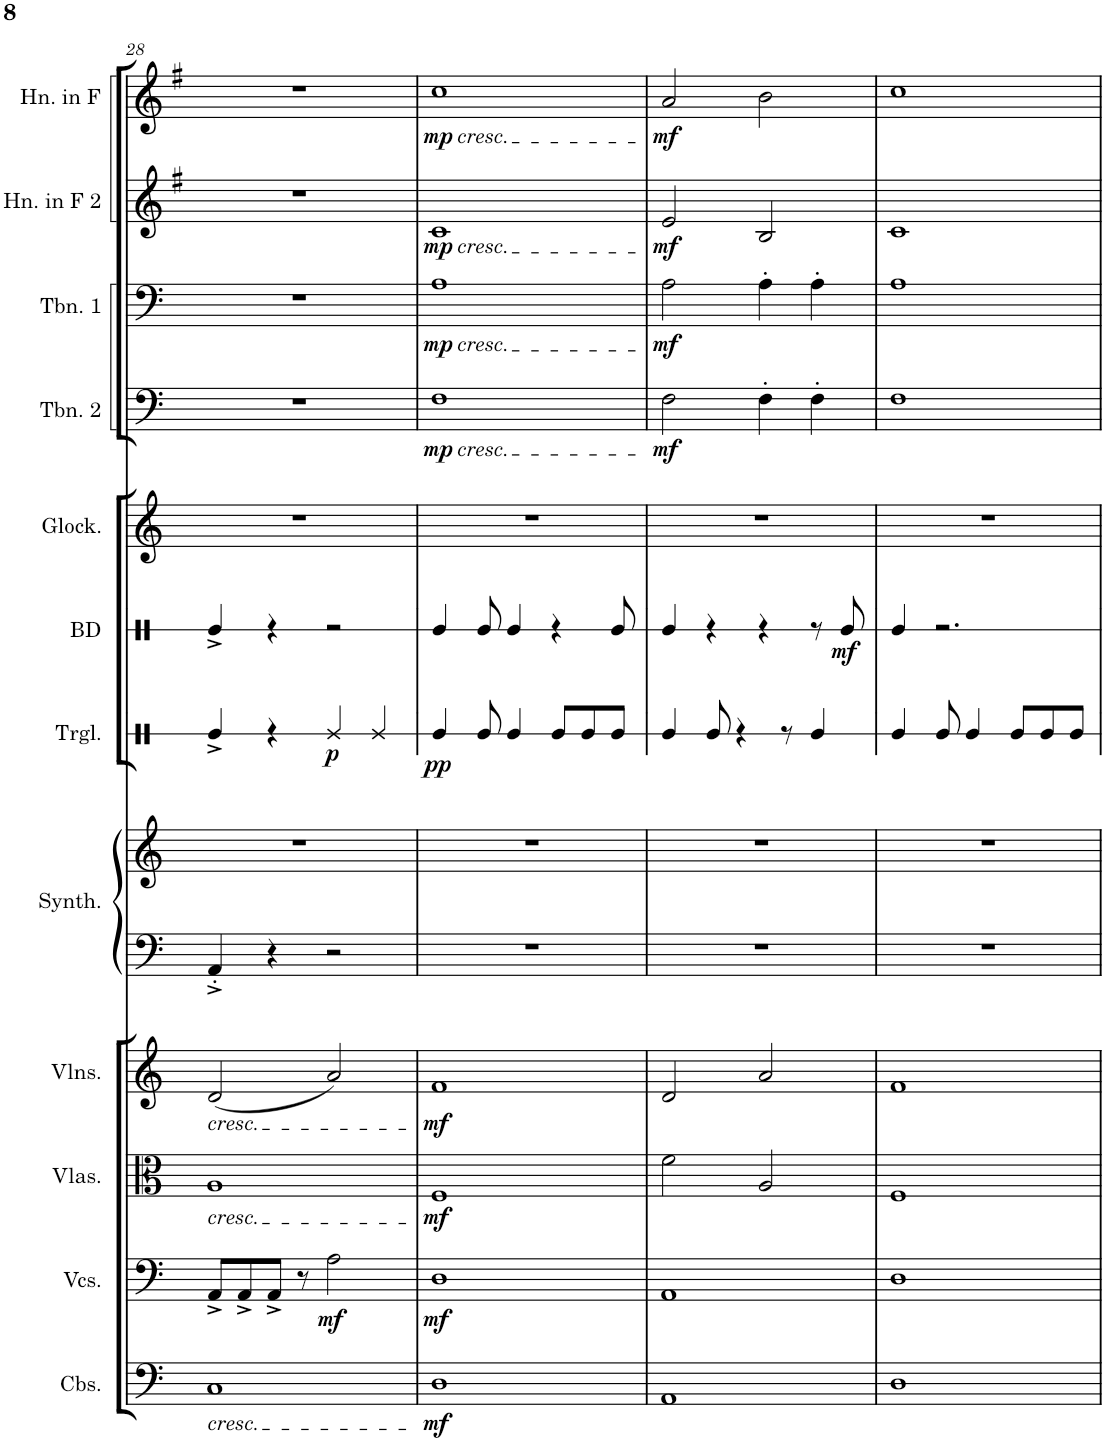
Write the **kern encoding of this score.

**kern	**dynam	**kern	**dynam	**kern	**dynam	**kern	**dynam	**kern	**kern	**kern	**dynam	**kern	**dynam	**kern	**kern	**dynam	**kern	**dynam	**kern	**dynam	**kern	**dynam
*part12	*part12	*part11	*part11	*part10	*part10	*part9	*part9	*part8	*part8	*part7	*part7	*part6	*part6	*part5	*part4	*part4	*part3	*part3	*part2	*part2	*part1	*part1
*staff13	*staff13	*staff12	*staff12	*staff11	*staff11	*staff10	*staff10	*staff9	*staff8	*staff7	*staff7	*staff6	*staff6	*staff5	*staff4	*staff4	*staff3	*staff3	*staff2	*staff2	*staff1	*staff1
*I"Contrabasses	*	*I"Violoncellos	*	*I"Violas	*	*I"Violins	*	*I"Warm Synthesizer	*	*I"Triangle	*	*I"Bass Drum	*	*I"Glockenspiel	*I"Trombone 2	*	*I"Trombone 1	*	*I"Horn in F 2	*	*I"Horn in F	*
*I'Cbs.	*	*I'Vcs.	*	*I'Vlas.	*	*I'Vlns.	*	*I'Synth.	*	*I'Trgl.	*	*I'BD	*	*I'Glock.	*I'Tbn. 2	*	*I'Tbn. 1	*	*I'Hn. in F 2	*	*I'Hn. in F	*
!!LO:PB:g=z
*clefF4	*	*clefF4	*	*clefC3	*	*clefG2	*	*clefF4	*clefG2	*clefX	*	*clefX	*	*clefG2	*clefF4	*	*clefF4	*	*clefG2	*	*clefG2	*
*Trd7c12	*	*	*	*	*	*	*	*	*	*	*	*	*	*Trd-14c-24	*	*	*	*	*Trd4c7	*	*Trd4c7	*
*k[]	*	*k[]	*	*k[]	*	*k[]	*	*k[]	*k[]	*k[]	*	*k[]	*	*k[]	*k[]	*	*k[]	*	*k[f#]	*	*k[f#]	*
*M4/4	*	*M4/4	*	*M4/4	*	*M4/4	*	*M4/4	*M4/4	*M4/4	*	*M4/4	*	*M4/4	*M4/4	*	*M4/4	*	*M4/4	*	*M4/4	*
=28	=28	=28	=28	=28	=28	=28	=28	=28	=28	=28	=28	=28	=28	=28	=28	=28	=28	=28	=28	=28	=28	=28
!	!	!	!	!	!	!LO:TX:b:i:t=cresc.	!	!	!	!	!	!	!	!	!	!	!	!	!	!	!	!
!	!	!	!	!	!	!LO:TX:b:i:t=cresc.	!	!	!	!	!	!	!	!	!	!	!	!	!	!	!	!
!	!	!	!	!	!	!LO:TX:b:i:t=cresc.	!	!	!	!	!	!	!	!	!	!	!	!	!	!	!	!
!	!	!	!	!LO:TX:b:i:t=cresc.	!	!	!	!	!	!	!	!	!	!	!	!	!	!	!	!	!	!
!	!	!	!	!LO:TX:b:i:t=cresc.	!	!	!	!	!	!	!	!	!	!	!	!	!	!	!	!	!	!
!	!	!	!	!LO:TX:b:i:t=cresc.	!	!	!	!	!	!	!	!	!	!	!	!	!	!	!	!	!	!
!LO:TX:b:i:t=cresc.	!	!	!	!	!	!	!	!	!	!	!	!	!	!	!	!	!	!	!	!	!	!
!LO:TX:b:i:t=cresc.	!	!	!	!	!	!	!	!	!	!	!	!	!	!	!	!	!	!	!	!	!	!
!LO:TX:b:i:t=cresc.	!	!	!	!	!	!	!	!	!	!	!	!	!	!	!	!	!	!	!	!	!	!
1C	.	8AA^/L	.	1A	.	(2d/	.	4AA'^/	1r	4Re^/	.	4Re^/	.	1r	1r	.	1r	.	1r	.	1r	.
.	.	8AA^/	.	.	.	.	.	.	.	.	.	.	.	.	.	.	.	.	.	.	.	.
.	.	8AA^/J	.	.	.	.	.	4r	.	4r	.	4r	.	.	.	.	.	.	.	.	.	.
.	.	8r	.	.	.	.	.	.	.	.	.	.	.	.	.	.	.	.	.	.	.	.
!	!	!	!LO:DY:b	!	!	!	!	!	!	!	!LO:DY:b	!	!	!	!	!	!	!	!	!	!	!
.	.	2A\	mf	.	.	2a/)	.	2r	.	4Re/	p	2r	.	.	.	.	.	.	.	.	.	.
.	.	.	.	.	.	.	.	.	.	4Re/	.	.	.	.	.	.	.	.	.	.	.	.
=29	=29	=29	=29	=29	=29	=29	=29	=29	=29	=29	=29	=29	=29	=29	=29	=29	=29	=29	=29	=29	=29	=29
!	!	!	!	!	!	!	!	!	!	!	!	!	!	!	!	!	!	!	!	!	!LO:TX:b:i:t=cresc.	!
!	!	!	!	!	!	!	!	!	!	!	!	!	!	!	!	!	!	!	!LO:TX:b:i:t=cresc.	!	!	!
!	!	!	!	!	!	!	!	!	!	!	!	!	!	!	!	!	!LO:TX:b:i:t=cresc.	!	!	!	!	!
!	!	!	!	!	!	!	!	!	!	!	!	!	!	!	!LO:TX:b:i:t=cresc.	!	!	!	!	!	!	!
!	!LO:DY:b	!	!LO:DY:b	!	!LO:DY:b	!	!LO:DY:b	!	!	!	!LO:DY:b	!	!	!	!	!LO:DY:b	!	!LO:DY:b	!	!LO:DY:b	!	!LO:DY:b
1D	mf	1D	mf	1F	mf	1f	mf	1r	1r	4Re/	pp	4Re/	.	1r	1F	mp	1A	mp	1c	mp	1cc	mp
.	.	.	.	.	.	.	.	.	.	8Re/	.	8Re/	.	.	.	.	.	.	.	.	.	.
.	.	.	.	.	.	.	.	.	.	4Re/	.	4Re/	.	.	.	.	.	.	.	.	.	.
.	.	.	.	.	.	.	.	.	.	8Re/L	.	4r	.	.	.	.	.	.	.	.	.	.
.	.	.	.	.	.	.	.	.	.	8Re/	.	.	.	.	.	.	.	.	.	.	.	.
.	.	.	.	.	.	.	.	.	.	8Re/J	.	8Re/	.	.	.	.	.	.	.	.	.	.
=30	=30	=30	=30	=30	=30	=30	=30	=30	=30	=30	=30	=30	=30	=30	=30	=30	=30	=30	=30	=30	=30	=30
!	!	!	!	!	!	!	!	!	!	!	!	!	!	!	!	!LO:DY:b	!	!LO:DY:b	!	!LO:DY:b	!	!LO:DY:b
1AA	.	1AA	.	2f\	.	2d/	.	1r	1r	4Re/	.	4Re/	.	1r	2F\	mf	2A\	mf	2e/	mf	2a/	mf
.	.	.	.	.	.	.	.	.	.	8Re/	.	4r	.	.	.	.	.	.	.	.	.	.
.	.	.	.	.	.	.	.	.	.	4r	.	.	.	.	.	.	.	.	.	.	.	.
.	.	.	.	2A/	.	2a/	.	.	.	.	.	4r	.	.	4F'\	.	4A'\	.	2B/	.	2b\	.
.	.	.	.	.	.	.	.	.	.	8r	.	.	.	.	.	.	.	.	.	.	.	.
.	.	.	.	.	.	.	.	.	.	4Re/	.	8r	.	.	4F'\	.	4A'\	.	.	.	.	.
!	!	!	!	!	!	!	!	!	!	!	!	!	!LO:DY:b	!	!	!	!	!	!	!	!	!
.	.	.	.	.	.	.	.	.	.	.	.	8Re/	mf	.	.	.	.	.	.	.	.	.
=31	=31	=31	=31	=31	=31	=31	=31	=31	=31	=31	=31	=31	=31	=31	=31	=31	=31	=31	=31	=31	=31	=31
1D	.	1D	.	1F	.	1f	.	1r	1r	4Re/	.	4Re/	.	1r	1F	.	1A	.	1c	.	1cc	.
.	.	.	.	.	.	.	.	.	.	8Re/	.	2.r	.	.	.	.	.	.	.	.	.	.
.	.	.	.	.	.	.	.	.	.	4Re/	.	.	.	.	.	.	.	.	.	.	.	.
.	.	.	.	.	.	.	.	.	.	8Re/L	.	.	.	.	.	.	.	.	.	.	.	.
.	.	.	.	.	.	.	.	.	.	8Re/	.	.	.	.	.	.	.	.	.	.	.	.
.	.	.	.	.	.	.	.	.	.	8Re/J	.	.	.	.	.	.	.	.	.	.	.	.
=	=	=	=	=	=	=	=	=	=	=	=	=	=	=	=	=	=	=	=	=	=	=
*-	*-	*-	*-	*-	*-	*-	*-	*-	*-	*-	*-	*-	*-	*-	*-	*-	*-	*-	*-	*-	*-	*-
